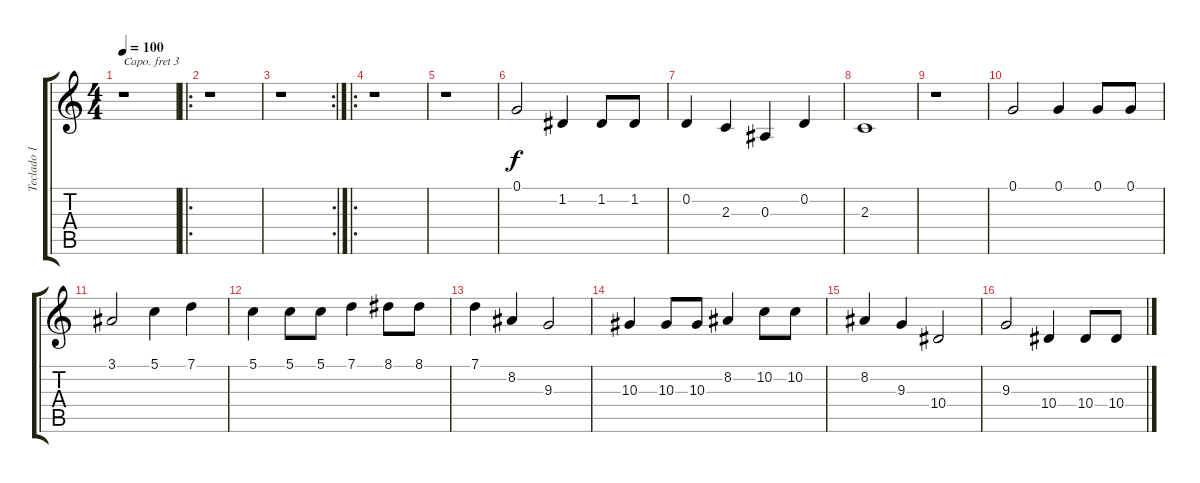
\track ("Teclado 1 - Daniel" "Teclado 1 ") {instrument churchorgan}
\staff {score tabs}
\capo 3
\tuning (E4 B3 G3 D3 A2 E2) {hide}
\ts (4 4)
\tempo 100
\clef g2
\ks c
r.1{dy f instrument churchorgan} |
\ro
r.1 |
\rc 2
r.1 |
\ro
r.1 |
r.1 |
0.1.2 1.2.4 1.2.8 1.2.8 |
0.2.4 2.3.4 0.3.4 0.2.4 |
2.3.1 |
r.1 |
0.1.2 0.1.4 0.1.8 0.1.8 |
3.1.2 5.1.4 7.1.4 |
5.1.4 5.1.8 5.1.8 7.1.4 8.1.8 8.1.8 |
7.1.4 8.2.4 9.3.2 |
10.3.4 10.3.8 10.3.8 8.2.4 10.2.8 10.2.8 |
8.2.4 9.3.4 10.4.2 |
9.3.2 10.4.4 10.4.8 10.4.8
